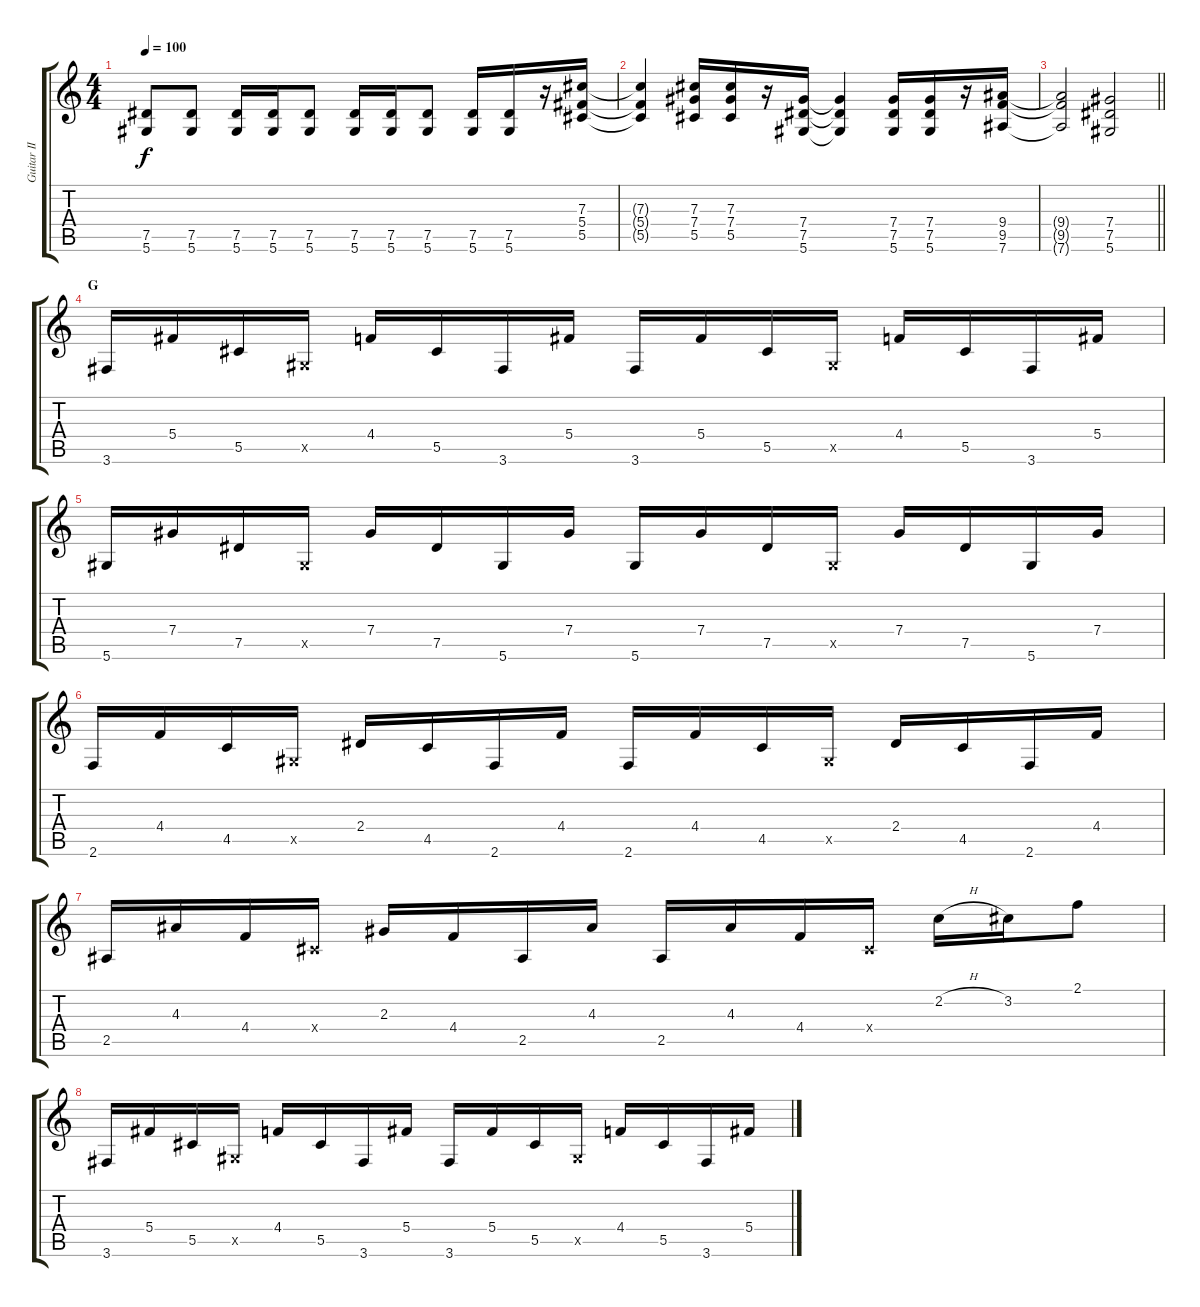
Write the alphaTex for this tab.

\track ("Guitar II" "Guitar II") {instrument distortionguitar}
\staff {score tabs}
\tuning (Eb4 Bb3 Gb3 Db3 Ab2 Eb2) {hide}
\ts (4 4)
\tempo 100
\clef g2
\ks c
(7.5{t} 5.6{t}).8{dy f} (7.5 5.6).8 (7.5 5.6).16 (7.5 5.6).16 (7.5 5.6).8 (7.5 5.6).16 (7.5 5.6).16 (7.5 5.6).8 (7.5 5.6).16 (7.5 5.6).16 r.16 (7.3 5.4 5.5).16 |
(7.3{t} 5.4{t} 5.5{t}).4 (7.3 7.4 5.5).16 (7.3 7.4 5.5).16 r.16 (7.4 7.5 5.6).16 (7.4{t} 7.5{t} 5.6{t}).4 (7.4 7.5 5.6).16 (7.4 7.5 5.6).16 r.16 (9.4 9.5 7.6).16 |
\barLineRight lightlight
(9.4{t} 9.5{t} 7.6{t}).2 (7.4 7.5 5.6).2 |
\section ("" "G")
3.6.16 5.4.16 5.5.16 0.5{x}.16 4.4.16 5.5.16 3.6.16 5.4.16 3.6.16 5.4.16 5.5.16 0.5{x}.16 4.4.16 5.5.16 3.6.16 5.4.16 |
5.6.16 7.4.16 7.5.16 0.5{x}.16 7.4.16 7.5.16 5.6.16 7.4.16 5.6.16 7.4.16 7.5.16 0.5{x}.16 7.4.16 7.5.16 5.6.16 7.4.16 |
2.6.16 4.4.16 4.5.16 0.5{x}.16 2.4.16 4.5.16 2.6.16 4.4.16 2.6.16 4.4.16 4.5.16 0.5{x}.16 2.4.16 4.5.16 2.6.16 4.4.16 |
2.5.16 4.3.16 4.4.16 0.4{x}.16 2.3.16 4.4.16 2.5.16 4.3.16 2.5.16 4.3.16 4.4.16 0.4{x}.16 2.2{h}.16 3.2.16 2.1.8 |
3.6.16 5.4.16 5.5.16 0.5{x}.16 4.4.16 5.5.16 3.6.16 5.4.16 3.6.16 5.4.16 5.5.16 0.5{x}.16 4.4.16 5.5.16 3.6.16 5.4.16
